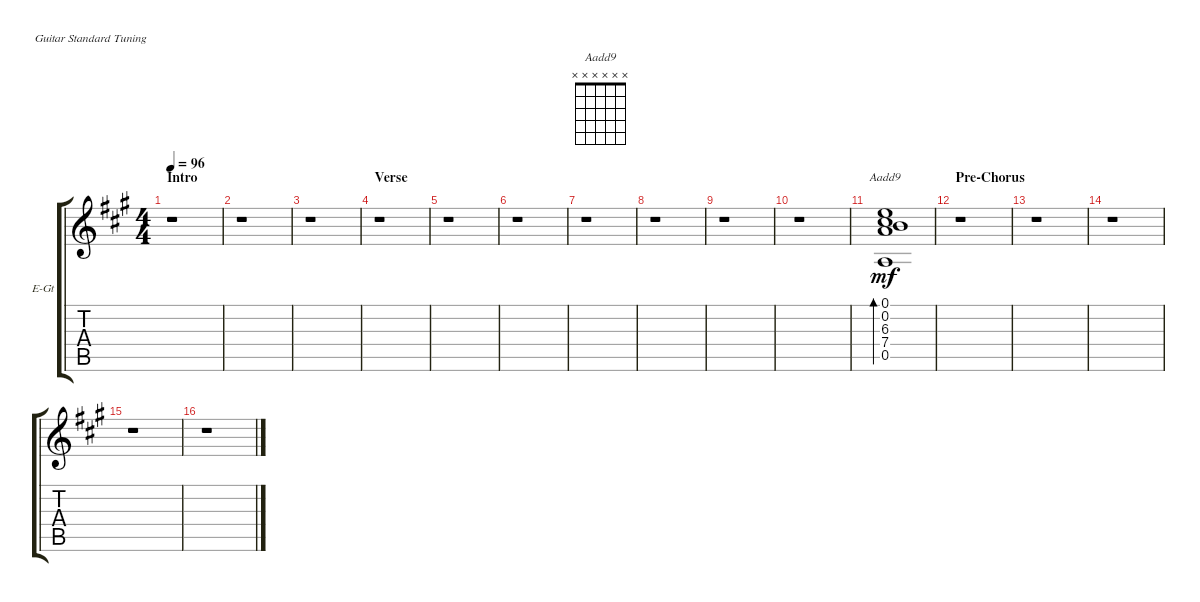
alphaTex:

\defaultSystemsLayout 4
\bracketExtendMode groupsimilarinstruments
\firstSystemTrackNameOrientation horizontal
\otherSystemsTrackNameOrientation horizontal
\track ("Electric Guitar" "E-Gt") {instrument electricguitarclean}
\staff {score tabs}
\tuning (E4 B3 G3 D3 A2 E2)
\chord ("Aadd9" x x x x x x)
\ts (4 4)
\section ("" "Intro")
\tempo 96
\clef g2
\scale
0.536122
\ks a
r.1{dy mf instrument electricguitarclean} |
\scale
0.231939 r.1 |
\scale
0.231939 r.1 |
\section ("" "Verse")
r.1 |
r.1 |
r.1 |
r.1 |
r.1 |
r.1 |
r.1 |
(0.5 7.4 6.3 0.2 0.1).1{bd 237 ch "Aadd9"} |
\section ("" "Pre-Chorus")
r.1 |
r.1 |
r.1 |
r.1 |
r.1
